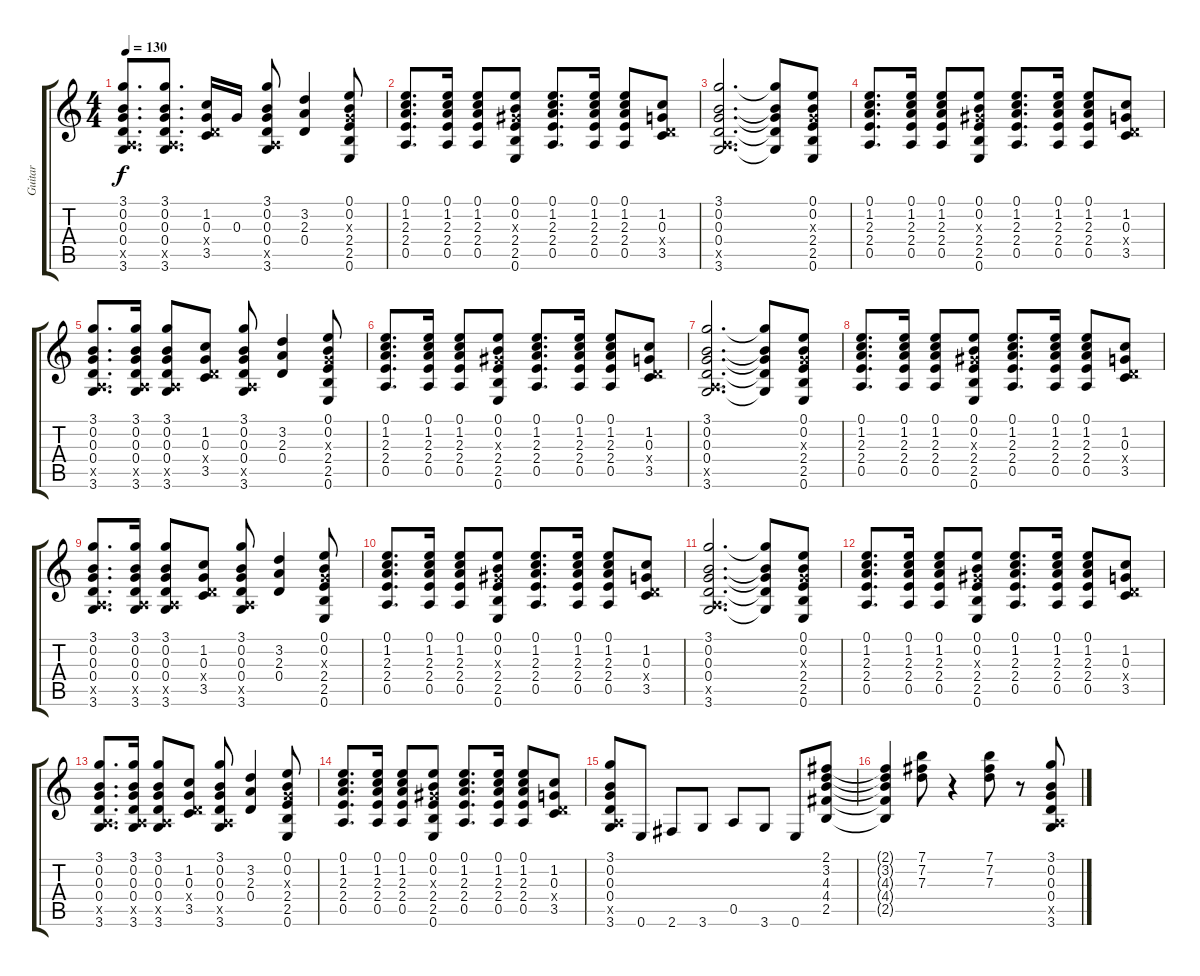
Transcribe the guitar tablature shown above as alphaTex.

\track ("Guitar" "Guitar") {instrument distortionguitar}
\staff {score tabs}
\tuning (E4 B3 G3 D3 A2 E2) {hide}
\ts (4 4)
\tempo 130
\clef g2
\ks c
(3.1 0.2 0.3 0.4 0.5{x} 3.6).8{d dy f} (3.1 0.2 0.3 0.4 0.5{x} 3.6).8{d} (1.2 0.3 0.4{x} 3.5).16 0.3.16 (3.1 0.2 0.3 0.4 0.5{x} 3.6).8 (3.2 2.3 0.4).4 (0.1 0.2 0.3{x} 2.4 2.5 0.6).8 |
(0.1 1.2 2.3 2.4 0.5).8{d} (0.1 1.2 2.3 2.4 0.5).16 (0.1 1.2 2.3 2.4 0.5).8 (0.1 0.2 1.3{x} 2.4 2.5 0.6).8 (0.1 1.2 2.3 2.4 0.5).8{d} (0.1 1.2 2.3 2.4 0.5).16 (0.1 1.2 2.3 2.4 0.5).8 (1.2 0.3 0.4{x} 3.5).8 |
(3.1 0.2 0.3 0.4 0.5{x} 3.6).2{d} (3.1{t} 0.2{t} 0.3{t} 0.4{t} 3.6{t}).8 (0.1 0.2 0.3{x} 2.4 2.5 0.6).8 |
(0.1 1.2 2.3 2.4 0.5).8{d} (0.1 1.2 2.3 2.4 0.5).16 (0.1 1.2 2.3 2.4 0.5).8 (0.1 0.2 1.3{x} 2.4 2.5 0.6).8 (0.1 1.2 2.3 2.4 0.5).8{d} (0.1 1.2 2.3 2.4 0.5).16 (0.1 1.2 2.3 2.4 0.5).8 (1.2 0.3 0.4{x} 3.5).8 |
(3.1 0.2 0.3 0.4 0.5{x} 3.6).8{d} (3.1 0.2 0.3 0.4 0.5{x} 3.6).16 (3.1 0.2 0.3 0.4 0.5{x} 3.6).8 (1.2 0.3 0.4{x} 3.5).8 (3.1 0.2 0.3 0.4 0.5{x} 3.6).8 (3.2 2.3 0.4).4 (0.1 0.2 0.3{x} 2.4 2.5 0.6).8 |
(0.1 1.2 2.3 2.4 0.5).8{d} (0.1 1.2 2.3 2.4 0.5).16 (0.1 1.2 2.3 2.4 0.5).8 (0.1 0.2 1.3{x} 2.4 2.5 0.6).8 (0.1 1.2 2.3 2.4 0.5).8{d} (0.1 1.2 2.3 2.4 0.5).16 (0.1 1.2 2.3 2.4 0.5).8 (1.2 0.3 0.4{x} 3.5).8 |
(3.1 0.2 0.3 0.4 0.5{x} 3.6).2{d} (3.1{t} 0.2{t} 0.3{t} 0.4{t} 3.6{t}).8 (0.1 0.2 0.3{x} 2.4 2.5 0.6).8 |
(0.1 1.2 2.3 2.4 0.5).8{d} (0.1 1.2 2.3 2.4 0.5).16 (0.1 1.2 2.3 2.4 0.5).8 (0.1 0.2 1.3{x} 2.4 2.5 0.6).8 (0.1 1.2 2.3 2.4 0.5).8{d} (0.1 1.2 2.3 2.4 0.5).16 (0.1 1.2 2.3 2.4 0.5).8 (1.2 0.3 0.4{x} 3.5).8 |
(3.1 0.2 0.3 0.4 0.5{x} 3.6).8{d} (3.1 0.2 0.3 0.4 0.5{x} 3.6).16 (3.1 0.2 0.3 0.4 0.5{x} 3.6).8 (1.2 0.3 0.4{x} 3.5).8 (3.1 0.2 0.3 0.4 0.5{x} 3.6).8 (3.2 2.3 0.4).4 (0.1 0.2 0.3{x} 2.4 2.5 0.6).8 |
(0.1 1.2 2.3 2.4 0.5).8{d} (0.1 1.2 2.3 2.4 0.5).16 (0.1 1.2 2.3 2.4 0.5).8 (0.1 0.2 1.3{x} 2.4 2.5 0.6).8 (0.1 1.2 2.3 2.4 0.5).8{d} (0.1 1.2 2.3 2.4 0.5).16 (0.1 1.2 2.3 2.4 0.5).8 (1.2 0.3 0.4{x} 3.5).8 |
(3.1 0.2 0.3 0.4 0.5{x} 3.6).2{d} (3.1{t} 0.2{t} 0.3{t} 0.4{t} 3.6{t}).8 (0.1 0.2 0.3{x} 2.4 2.5 0.6).8 |
(0.1 1.2 2.3 2.4 0.5).8{d} (0.1 1.2 2.3 2.4 0.5).16 (0.1 1.2 2.3 2.4 0.5).8 (0.1 0.2 1.3{x} 2.4 2.5 0.6).8 (0.1 1.2 2.3 2.4 0.5).8{d} (0.1 1.2 2.3 2.4 0.5).16 (0.1 1.2 2.3 2.4 0.5).8 (1.2 0.3 0.4{x} 3.5).8 |
(3.1 0.2 0.3 0.4 0.5{x} 3.6).8{d} (3.1 0.2 0.3 0.4 0.5{x} 3.6).16 (3.1 0.2 0.3 0.4 0.5{x} 3.6).8 (1.2 0.3 0.4{x} 3.5).8 (3.1 0.2 0.3 0.4 0.5{x} 3.6).8 (3.2 2.3 0.4).4 (0.1 0.2 0.3{x} 2.4 2.5 0.6).8 |
(0.1 1.2 2.3 2.4 0.5).8{d} (0.1 1.2 2.3 2.4 0.5).16 (0.1 1.2 2.3 2.4 0.5).8 (0.1 0.2 1.3{x} 2.4 2.5 0.6).8 (0.1 1.2 2.3 2.4 0.5).8{d} (0.1 1.2 2.3 2.4 0.5).16 (0.1 1.2 2.3 2.4 0.5).8 (1.2 0.3 0.4{x} 3.5).8 |
(3.1 0.2 0.3 0.4 0.5{x} 3.6).8 0.6.8 2.6.8 3.6.8 0.5.8 3.6.8 0.6.8 (2.1 3.2 4.3 4.4 2.5).8 |
(2.1{t} 3.2{t} 4.3{t} 4.4{t} 2.5{t}).4 (7.1 7.2 7.3).8 r.4 (7.1 7.2 7.3).8 r.8 (3.1 0.2 0.3 0.4 0.5{x} 3.6).8
